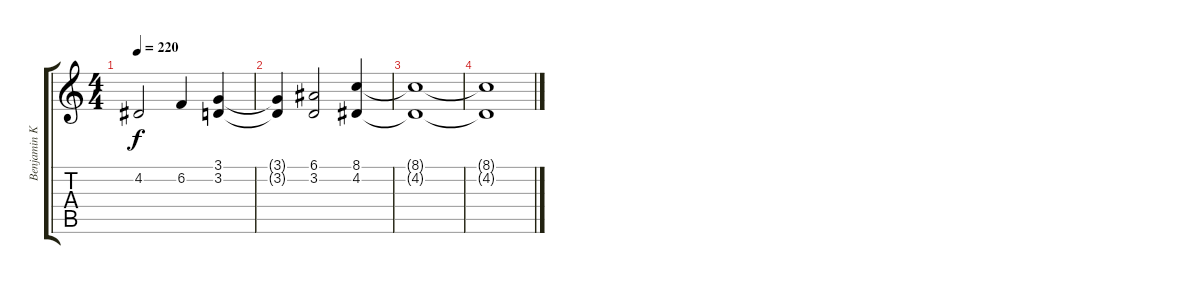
\track ("Benjamin Kowalewicz" "Benjamin K") {instrument electricgrandpiano}
\staff {score tabs}
\tuning (E4 B3 G3 D3 A2 E2) {hide}
\ts (4 4)
\tempo 220
\clef g2
\ks c
4.2.2{dy f} 6.2.4 (3.1 3.2).4 |
(3.1{t} 3.2{t}).4 (6.1 3.2).2 (8.1 4.2).4 |
(8.1{t} 4.2{t}).1 |
(8.1{t} 4.2{t}).1
